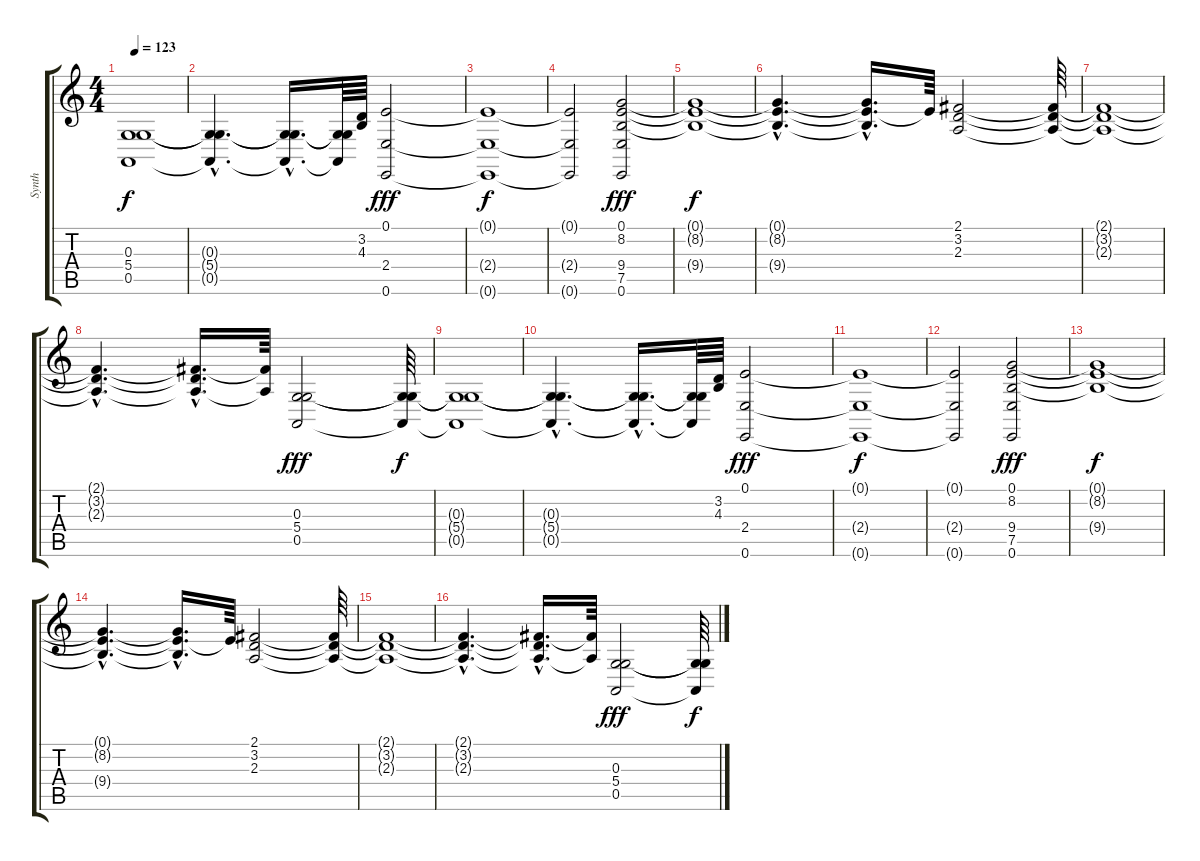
\track ("Synth" "Synth") {instrument stringensemble2}
\staff {score tabs}
\tuning (E4 B3 G3 D3 A2 E2) {hide}
\ts (4 4)
\tempo 123
\clef g2
\ks c
(0.3{t} 5.4{t} 0.5{t}).1{dy f} |
(0.3{hac t} 5.4{hac t} 0.5{hac t}).4{d} (0.3{hac t} 5.4{hac t} 0.5{hac t}).16{d} (0.3{t} 5.4{t} 0.5{t}).64 (3.2 4.3).64 (0.1 2.4 0.6).2{dy fff} |
(0.1{t} 2.4{t} 0.6{t}).1{dy f} |
(0.1{t} 2.4{t} 0.6{t}).2 (0.1 8.2 9.4 7.5 0.6).2{dy fff} |
(0.1{t} 8.2{t} 9.4{t}).1{dy f} |
(0.1{hac t} 8.2{hac t} 9.4{hac t}).4{d} (0.1{hac t} 8.2{hac t} 9.4{hac t}).16{d} 0.1{t}.64 (2.1 3.2 2.3).2 (2.1{t} 3.2{t} 2.3{t}).64 |
(2.1{t} 3.2{t} 2.3{t}).1 |
(2.1{hac t} 3.2{hac t} 2.3{hac t}).4{d} (2.1{hac t} 3.2{hac t} 2.3{hac t}).16{d} (2.1{t} 2.3{t}).64 (0.3 5.4 0.5).2{dy fff} (0.3{t} 5.4{t} 0.5{t}).64{dy f} |
(0.3{t} 5.4{t} 0.5{t}).1 |
(0.3{hac t} 5.4{hac t} 0.5{hac t}).4{d} (0.3{hac t} 5.4{hac t} 0.5{hac t}).16{d} (0.3{t} 5.4{t} 0.5{t}).64 (3.2 4.3).64 (0.1 2.4 0.6).2{dy fff} |
(0.1{t} 2.4{t} 0.6{t}).1{dy f} |
(0.1{t} 2.4{t} 0.6{t}).2 (0.1 8.2 9.4 7.5 0.6).2{dy fff volume 8} |
(0.1{t} 8.2{t} 9.4{t}).1{dy f} |
(0.1{hac t} 8.2{hac t} 9.4{hac t}).4{d} (0.1{hac t} 8.2{hac t} 9.4{hac t}).16{d} 0.1{t}.64 (2.1 3.2 2.3).2{volume 6} (2.1{t} 3.2{t} 2.3{t}).64 |
(2.1{t} 3.2{t} 2.3{t}).1 |
(2.1{hac t} 3.2{hac t} 2.3{hac t}).4{d} (2.1{hac t} 3.2{hac t} 2.3{hac t}).16{d} (2.1{t} 2.3{t}).64 (0.3 5.4 0.5).2{dy fff volume 4} (0.3{t} 5.4{t} 0.5{t}).64{dy f}
